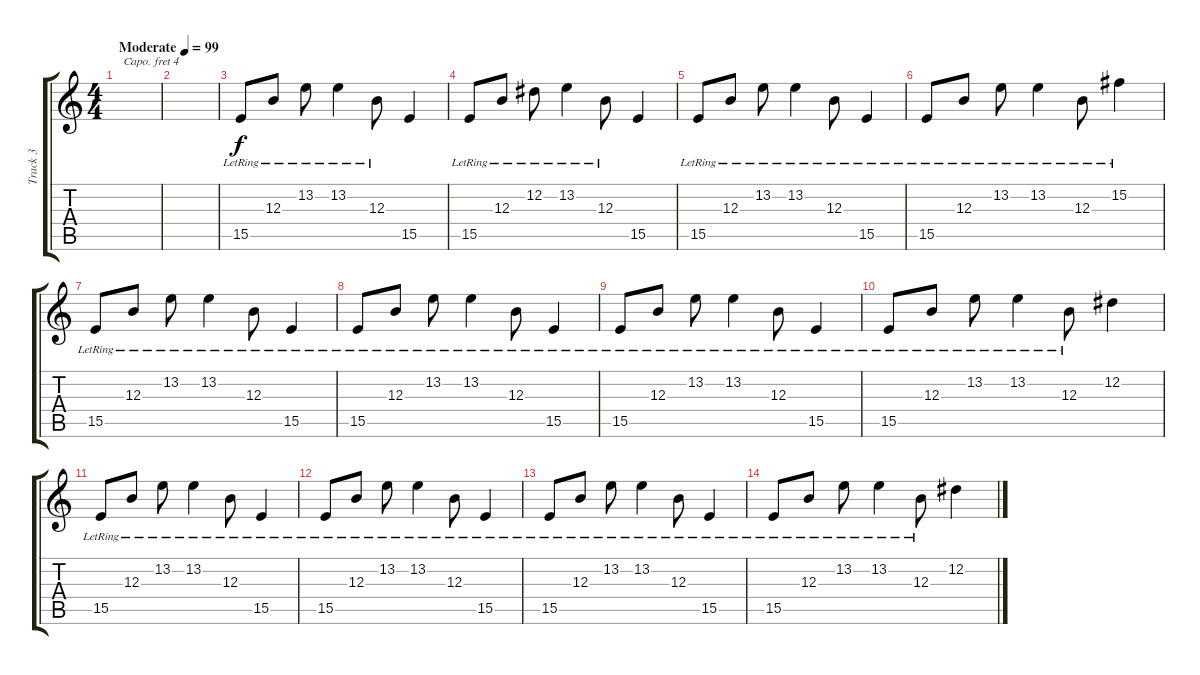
\track ("Track 3" "Track 3") {instrument orchestralharp}
\staff {score tabs}
\capo 4
\tuning (E4 B3 G3 D3 A2 E2) {hide}
\ts (4 4)
\tempo (99 "Moderate")
\clef g2
\ks c
|
|
15.5{lr}.8 12.3{lr}.8 13.2{lr}.8 13.2{lr}.4 12.3{lr}.8 15.5.4 |
15.5{lr}.8 12.3{lr}.8 12.2{lr}.8 13.2{lr}.4 12.3{lr}.8 15.5.4 |
15.5{lr}.8 12.3{lr}.8 13.2{lr}.8 13.2{lr}.4 12.3{lr}.8 15.5{lr}.4 |
15.5{lr}.8 12.3{lr}.8 13.2{lr}.8 13.2{lr}.4 12.3{lr}.8 15.2{lr}.4 |
15.5{lr}.8 12.3{lr}.8 13.2{lr}.8 13.2{lr}.4 12.3{lr}.8 15.5{lr}.4 |
15.5{lr}.8 12.3{lr}.8 13.2{lr}.8 13.2{lr}.4 12.3{lr}.8 15.5{lr}.4 |
15.5{lr}.8 12.3{lr}.8 13.2{lr}.8 13.2{lr}.4 12.3{lr}.8 15.5{lr}.4 |
15.5{lr}.8 12.3{lr}.8 13.2{lr}.8 13.2{lr}.4 12.3{lr}.8 12.2.4 |
15.5{lr}.8 12.3{lr}.8 13.2{lr}.8 13.2{lr}.4 12.3{lr}.8 15.5{lr}.4 |
15.5{lr}.8 12.3{lr}.8 13.2{lr}.8 13.2{lr}.4 12.3{lr}.8 15.5{lr}.4 |
15.5{lr}.8 12.3{lr}.8 13.2{lr}.8 13.2{lr}.4 12.3{lr}.8 15.5{lr}.4 |
15.5{lr}.8 12.3{lr}.8 13.2{lr}.8 13.2{lr}.4 12.3{lr}.8 12.2.4
